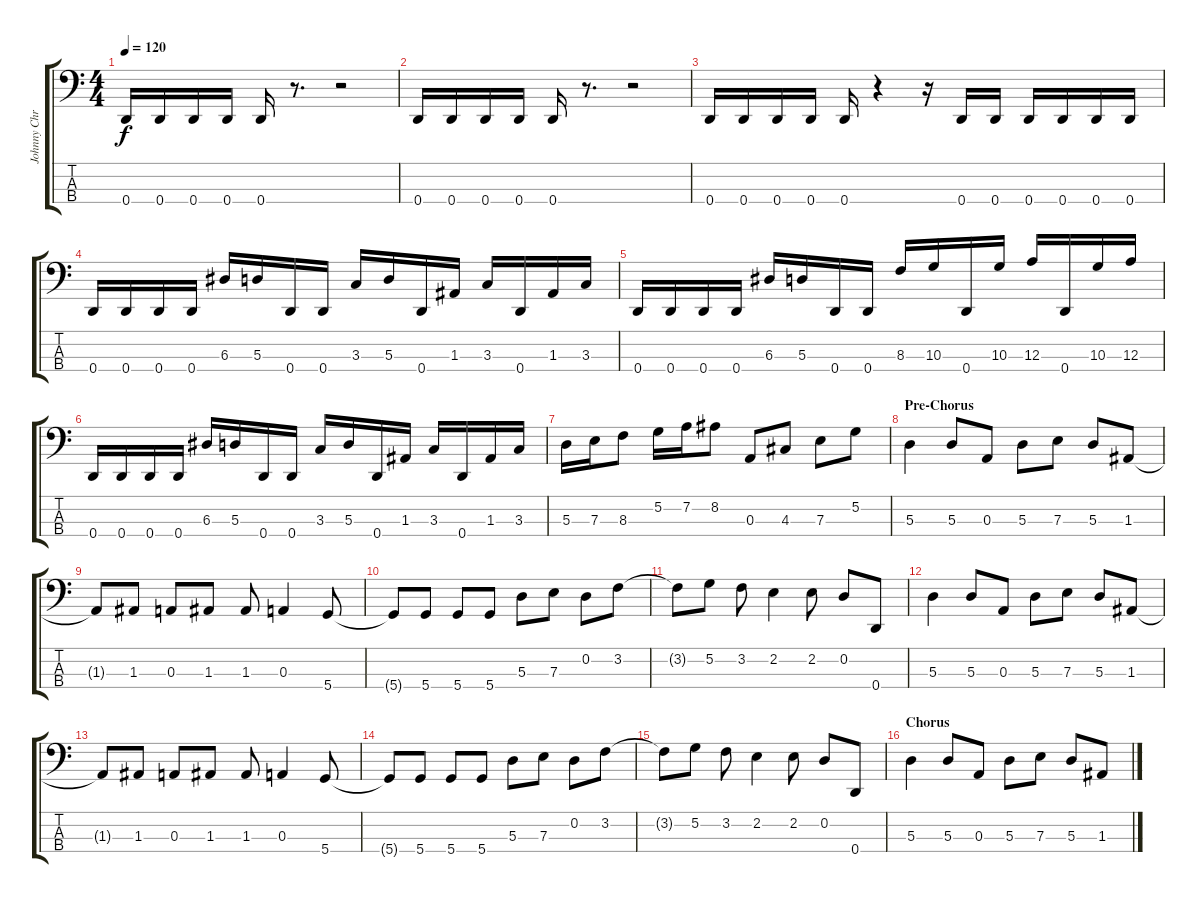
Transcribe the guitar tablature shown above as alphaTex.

\track ("Johnny Christ" "Johnny Chr") {instrument electricbasspick}
\staff {score tabs}
\tuning (G2 D2 A1 D1) {hide}
\ts (4 4)
\tempo 120
\clef f4
\ks c
0.4.16{dy f} 0.4.16 0.4.16 0.4.16 0.4.16 r.8{d} r.2 |
0.4.16 0.4.16 0.4.16 0.4.16 0.4.16 r.8{d} r.2 |
0.4.16 0.4.16 0.4.16 0.4.16 0.4.16 r.4 r.16 0.4.16 0.4.16 0.4.16 0.4.16 0.4.16 0.4.16 |
0.4.16 0.4.16 0.4.16 0.4.16 6.3.16 5.3.16 0.4.16 0.4.16 3.3.16 5.3.16 0.4.16 1.3.16 3.3.16 0.4.16 1.3.16 3.3.16 |
0.4.16 0.4.16 0.4.16 0.4.16 6.3.16 5.3.16 0.4.16 0.4.16 8.3.16 10.3.16 0.4.16 10.3.16 12.3.16 0.4.16 10.3.16 12.3.16 |
0.4.16 0.4.16 0.4.16 0.4.16 6.3.16 5.3.16 0.4.16 0.4.16 3.3.16 5.3.16 0.4.16 1.3.16 3.3.16 0.4.16 1.3.16 3.3.16 |
5.3.16 7.3.16 8.3.8 5.2.16 7.2.16 8.2.8 0.3.8 4.3.8 7.3.8 5.2.8 |
\section ("" "Pre-Chorus")
5.3.4 5.3.8 0.3.8 5.3.8 7.3.8 5.3.8 1.3.8 |
1.3{t}.8 1.3.8 0.3.8 1.3.8 1.3.8 0.3.4 5.4.8 |
5.4{t}.8 5.4.8 5.4.8 5.4.8 5.3.8 7.3.8 0.2.8 3.2.8 |
3.2{t}.8 5.2.8 3.2.8 2.2.4 2.2.8 0.2.8 0.4.8 |
5.3.4 5.3.8 0.3.8 5.3.8 7.3.8 5.3.8 1.3.8 |
1.3{t}.8 1.3.8 0.3.8 1.3.8 1.3.8 0.3.4 5.4.8 |
5.4{t}.8 5.4.8 5.4.8 5.4.8 5.3.8 7.3.8 0.2.8 3.2.8 |
3.2{t}.8 5.2.8 3.2.8 2.2.4 2.2.8 0.2.8 0.4.8 |
\section ("" "Chorus")
5.3.4 5.3.8 0.3.8 5.3.8 7.3.8 5.3.8 1.3.8
